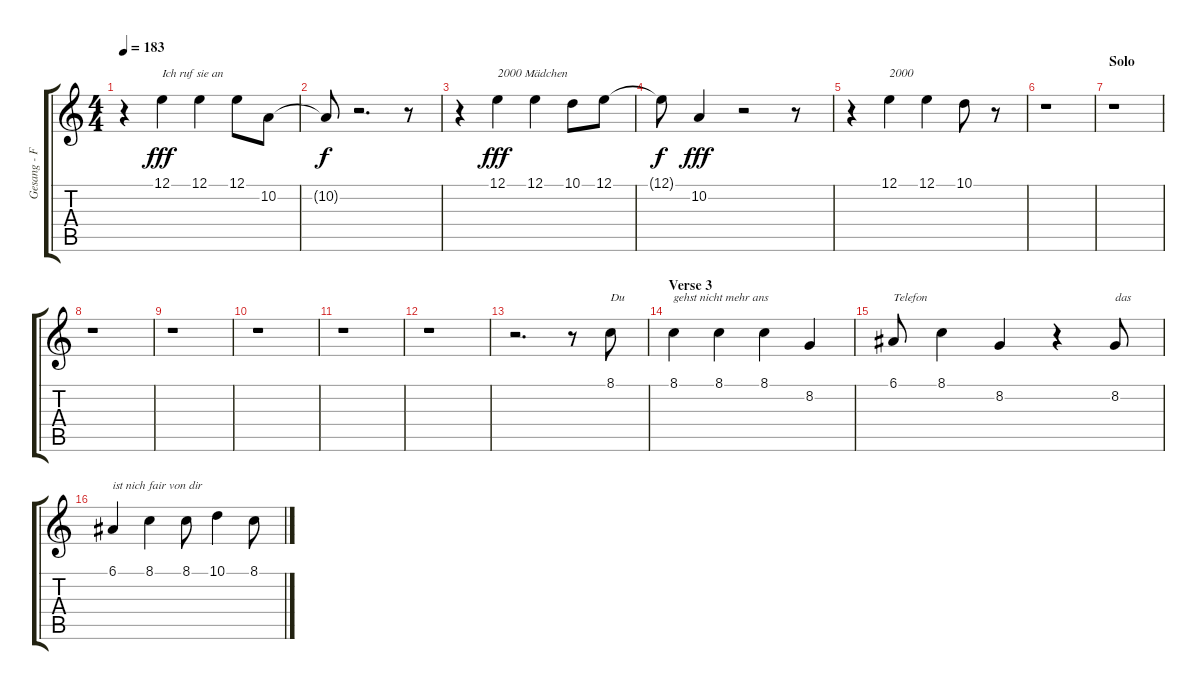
\track ("Gesang - Farin Urlaub" "Gesang - F") {instrument lead8bassandlead}
\staff {score tabs}
\tuning (E4 B3 G3 D3 A2 D2) {hide}
\ts (4 4)
\tempo 183
\clef g2
\ks c
r.4{dy fff} 12.1.4{txt "Ich ruf sie an"} 12.1.4 12.1.8 10.2.8 |
10.2{t}.8{dy f} r.2{d} r.8 |
r.4 12.1.4{txt "2000 Mädchen" dy fff} 12.1.4 10.1.8 12.1.8 |
12.1{t}.8{dy f} 10.2.4{dy fff} r.2 r.8 |
r.4 12.1.4{txt "2000"} 12.1.4 10.1.8 r.8 |
r.1 |
\section ("" "Solo")
r.1 |
r.1 |
r.1 |
r.1 |
r.1 |
r.1 |
r.2{d} r.8 8.1.8{txt "Du"} |
\section ("" "Verse 3")
8.1.4{txt "gehst nicht mehr ans"} 8.1.4 8.1.4 8.2.4 |
6.1.8{txt "Telefon"} 8.1.4 8.2.4 r.4 8.2.8{txt "das"} |
6.1.4{txt "ist nich fair von dir"} 8.1.4 8.1.8 10.1.4 8.1.8
